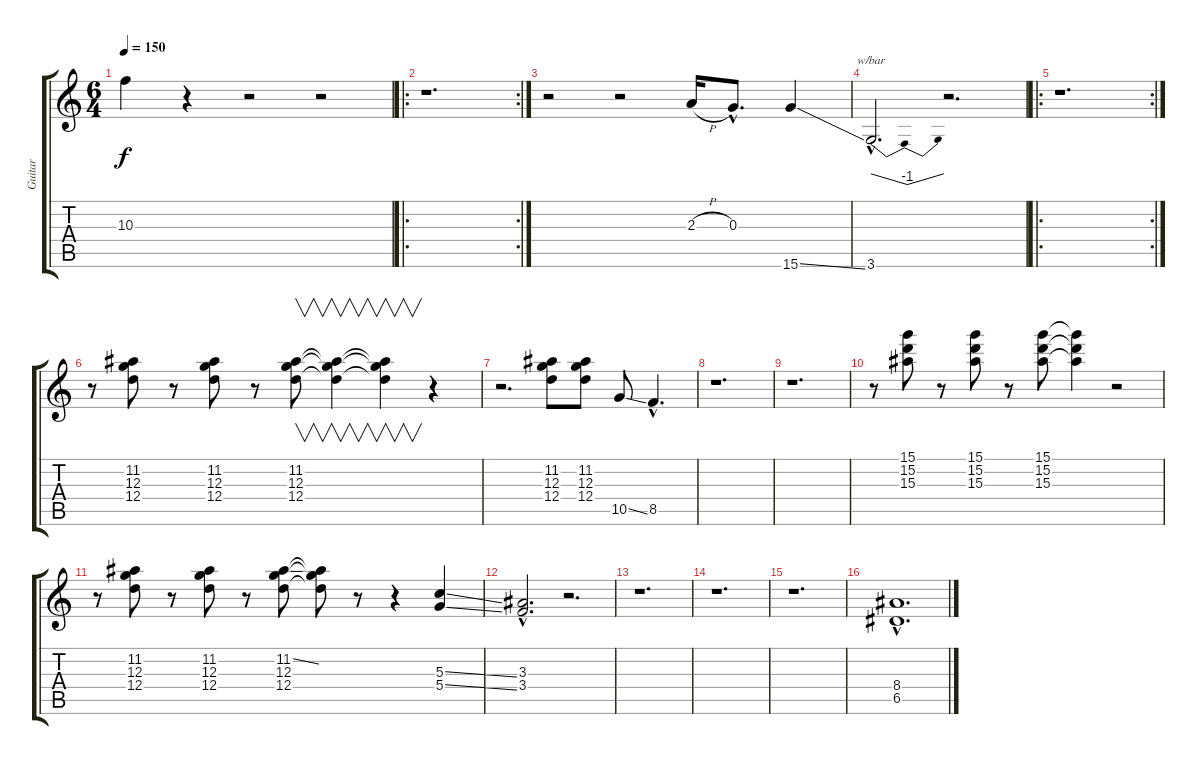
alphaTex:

\track ("Guitar" "Guitar") {instrument electricguitarclean}
\staff {score tabs}
\tuning (E4 B3 G3 D3 A2 E2) {hide}
\ts (6 4)
\tempo 150
\clef g2
\ks c
10.3.4{dy f} r.4 r.2 r.2 |
\ro
\rc 2
r.1{d} |
r.2 r.2 2.3{h}.16 0.3{hac}.8{d} 15.6{ss}.4 |
3.6{hac}.2{d tbe (dip default 0 0 30 -4 60 0)} r.2{d} |
\ro
\rc 2
r.1{d} |
r.8 (11.2 12.3 12.4).8 r.8 (11.2 12.3 12.4).8 r.8 (11.2 12.3 12.4).8{v} (11.2{t} 12.3{t} 12.4{t}).4{v} (11.2{t} 12.3{t} 12.4{t}).4{v} r.4 |
r.2{d} (11.2 12.3 12.4).8 (11.2 12.3 12.4).8 10.5{ss}.8 8.5{hac}.4{d} |
r.1{d} |
r.1{d} |
r.8 (15.1 15.2 15.3).8 r.8 (15.1 15.2 15.3).8 r.8 (15.1 15.2 15.3).8 (15.1{t} 15.2{t} 15.3{t}).4 r.2 |
r.8 (11.2 12.3 12.4).8 r.8 (11.2 12.3 12.4).8 r.8 (11.2{ss} 12.3 12.4).8 (11.2{t} 12.3{t} 12.4{t}).8 r.8 r.4 (5.3{ss} 5.4{ss}).4 |
(3.3{hac} 3.4{hac}).2{d} r.2{d} |
r.1{d} |
r.1{d} |
r.1{d} |
(8.4{hac} 6.5{hac}).1{d}
